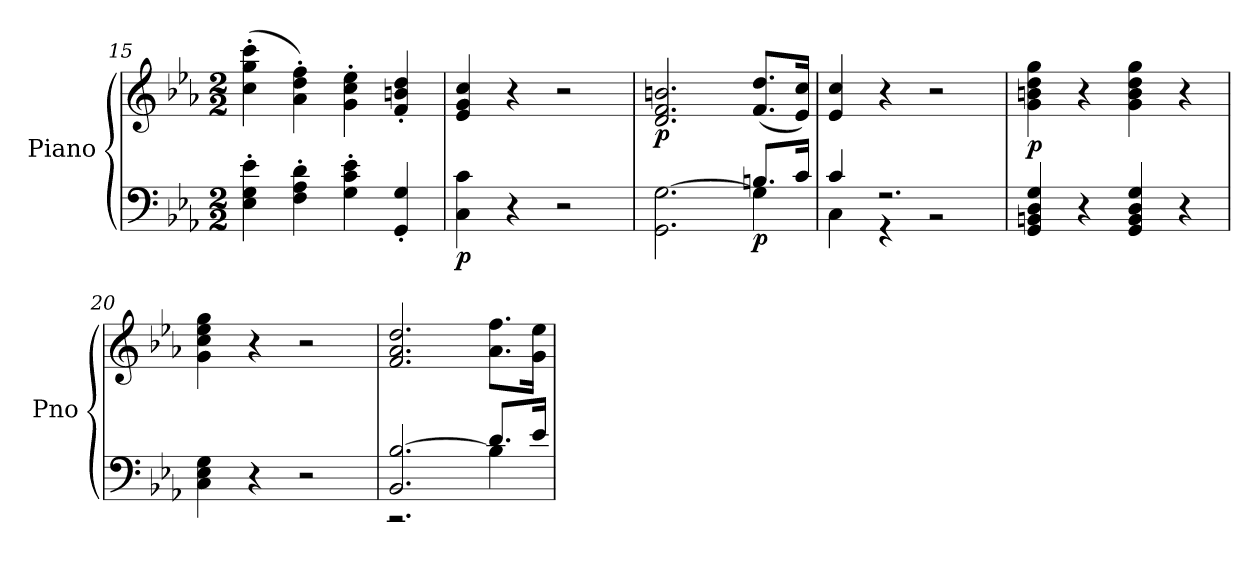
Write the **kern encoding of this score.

**kern	**kern	**dynam
*part1	*part1	*part1
*staff2	*staff1	*staff1/2
*I"Piano	*	*
*I'Pno	*	*
!!LO:LB:g=z
*clefF4	*clefG2	*
*k[b-e-a-]	*k[b-e-a-]	*
*M2/2	*M2/2	*
=15	=15	=15
4E-\' 4G\' 4e-\'	(<4cc\' 4gg\' 4ccc\'	.
4F\' 4A-\' 4d\'	4a-\' 4dd\' 4ff\')	.
4G\' 4c\' 4e-\'	4g\' 4cc\' 4ee-\'	.
4GG/' 4G/'	4f/' 4bn/' 4dd/'	.
=16	=16	=16
!	!	!LO:DY:b=2
4C\ 4c\	4e-/ 4g/ 4cc/	p
4r	4r	.
2r	2r	.
=17	=17	=17
*^	*	*
!	!	!	!LO:DY:b
2.GG\ [2.G\	2.ryy	2.d/ 2.f/ 2.bn/	p
!	!	!	!LO:DY:b=2
4G\]	8.Bn/L	(>8.f/ 8.dd/L	p
.	16c/Jk	16e-/ 16cc/Jk)	.
=18	=18	=18	=18
4c/	4C\	4e-/ 4cc/	.
2.r	4r	4r	.
.	2r	2r	.
=19	=19	=19	=19
!	!	!	!LO:DY:b
*v	*v	*	*
4GG/ 4BBn/ 4D/ 4G/	4g\ 4bn\ 4dd\ 4gg\	p
4r	4r	.
4GG/ 4BB/ 4D/ 4G/	4g\ 4b\ 4dd\ 4gg\	.
4r	4r	.
=20	=20	=20
4C\ 4E-\ 4G\	4g\ 4cc\ 4ee-\ 4gg\	.
4r	4r	.
2r	2r	.
=21	=21	=21
*^	*	*
2.BB-/ [2.B-/	2.r	2.f/ 2.a-/ 2.dd/	.
8.d/L	4B-\]	8.a-\ 8.ff\L	.
16e-/Jk	.	16g\ 16ee-\Jk	.
*v	*v	*	*
=	=	=
*-	*-	*-
